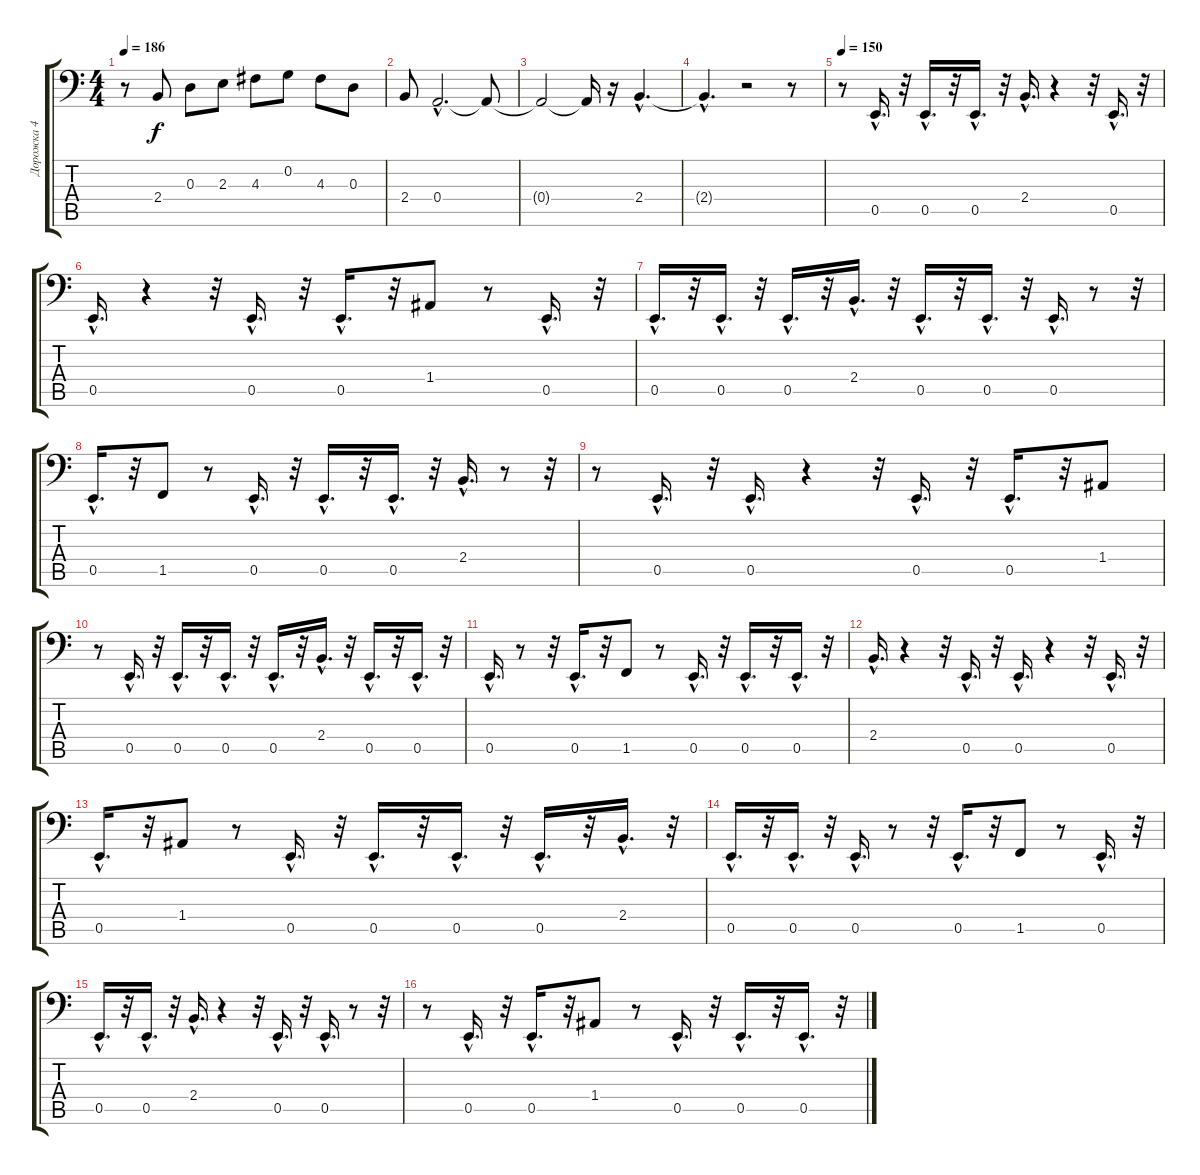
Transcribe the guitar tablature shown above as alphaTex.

\track ("Дорожка 4" "Дорожка 4") {instrument fretlessbass}
\staff {score tabs}
\tuning (C3 G2 D2 A1 E1 B0) {hide}
\ts (4 4)
\tempo 186
\clef f4
\ks c
r.8{dy f} 2.4.8 0.3.8 2.3.8 4.3.8 0.2.8 4.3.8 0.3.8 |
2.4.8 0.4{hac}.2{d} 0.4{t}.8 |
0.4{t}.2 0.4{t}.16 r.16 2.4{hac}.4{d} |
2.4{hac t}.4{d} r.2 r.8 |
\tempo 150
r.8 0.5{hac}.16{d} r.32 0.5{hac}.16{d} r.32 0.5{hac}.16{d} r.32 2.4{hac}.16{d} r.4 r.32 0.5{hac}.16{d} r.32 |
0.5{hac}.16{d} r.4 r.32 0.5{hac}.16{d} r.32 0.5{hac}.16{d} r.32 1.4.8 r.8 0.5{hac}.16{d} r.32 |
0.5{hac}.16{d} r.32 0.5{hac}.16{d} r.32 0.5{hac}.16{d} r.32 2.4{hac}.16{d} r.32 0.5{hac}.16{d} r.32 0.5{hac}.16{d} r.32 0.5{hac}.16{d} r.8 r.32 |
0.5{hac}.16{d} r.32 1.5.8 r.8 0.5{hac}.16{d} r.32 0.5{hac}.16{d} r.32 0.5{hac}.16{d} r.32 2.4{hac}.16{d} r.8 r.32 |
r.8 0.5{hac}.16{d} r.32 0.5{hac}.16{d} r.4 r.32 0.5{hac}.16{d} r.32 0.5{hac}.16{d} r.32 1.4.8 |
r.8 0.5{hac}.16{d} r.32 0.5{hac}.16{d} r.32 0.5{hac}.16{d} r.32 0.5{hac}.16{d} r.32 2.4{hac}.16{d} r.32 0.5{hac}.16{d} r.32 0.5{hac}.16{d} r.32 |
0.5{hac}.16{d} r.8 r.32 0.5{hac}.16{d} r.32 1.5.8 r.8 0.5{hac}.16{d} r.32 0.5{hac}.16{d} r.32 0.5{hac}.16{d} r.32 |
2.4{hac}.16{d} r.4 r.32 0.5{hac}.16{d} r.32 0.5{hac}.16{d} r.4 r.32 0.5{hac}.16{d} r.32 |
0.5{hac}.16{d} r.32 1.4.8 r.8 0.5{hac}.16{d} r.32 0.5{hac}.16{d} r.32 0.5{hac}.16{d} r.32 0.5{hac}.16{d} r.32 2.4{hac}.16{d} r.32 |
0.5{hac}.16{d} r.32 0.5{hac}.16{d} r.32 0.5{hac}.16{d} r.8 r.32 0.5{hac}.16{d} r.32 1.5.8 r.8 0.5{hac}.16{d} r.32 |
0.5{hac}.16{d} r.32 0.5{hac}.16{d} r.32 2.4{hac}.16{d} r.4 r.32 0.5{hac}.16{d} r.32 0.5{hac}.16{d} r.8 r.32 |
r.8 0.5{hac}.16{d} r.32 0.5{hac}.16{d} r.32 1.4.8 r.8 0.5{hac}.16{d} r.32 0.5{hac}.16{d} r.32 0.5{hac}.16{d} r.32
